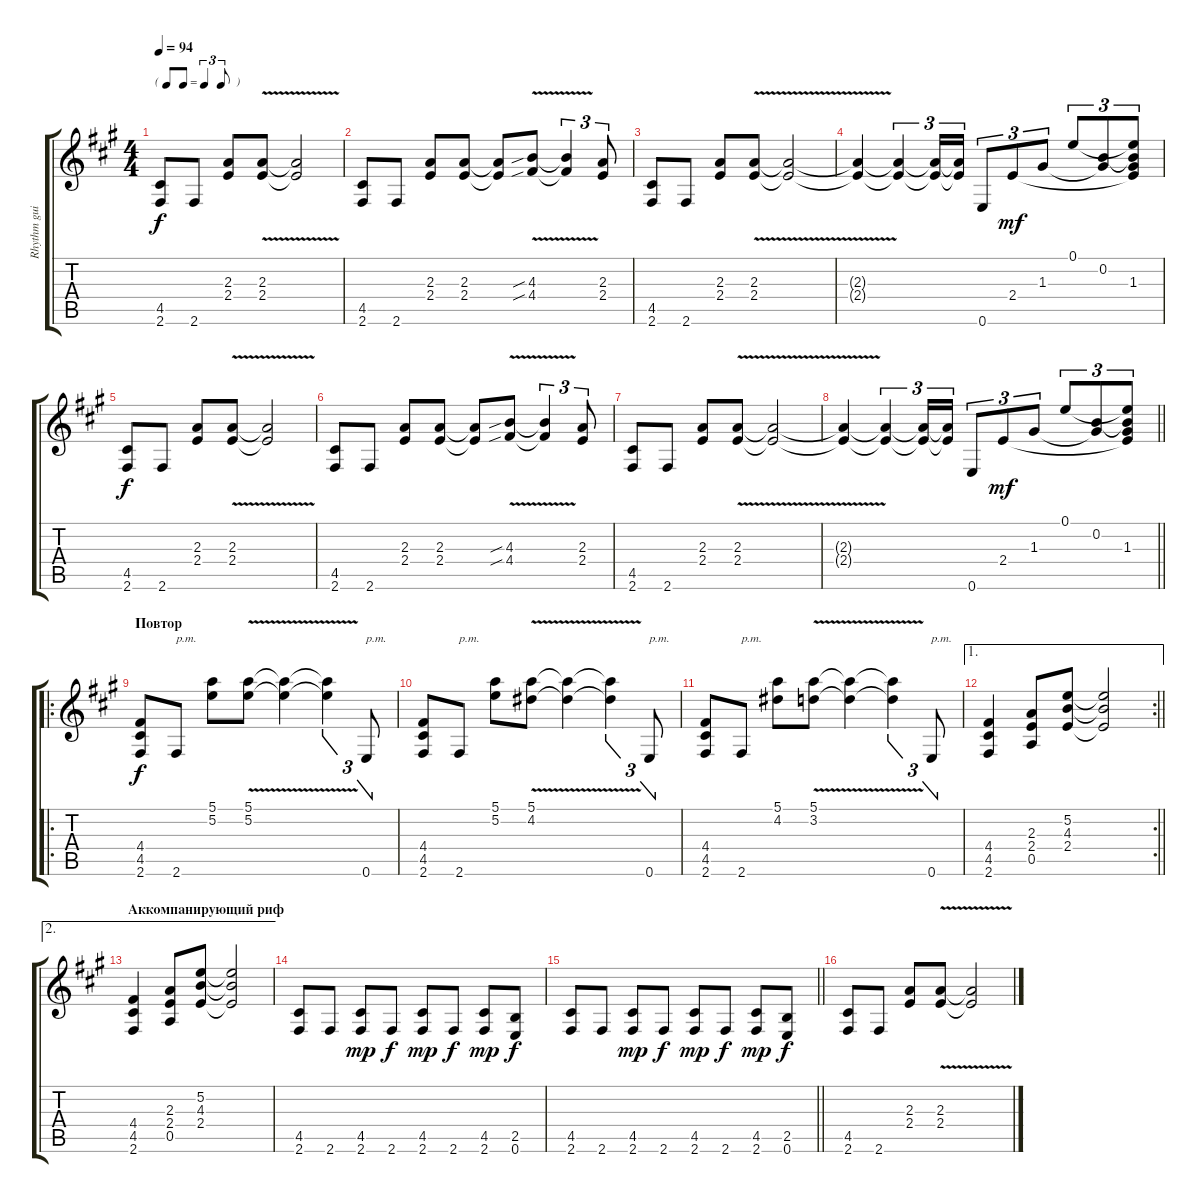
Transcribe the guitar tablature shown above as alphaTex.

\track ("Rhythm guitar" "Rhythm gui") {instrument distortionguitar}
\staff {score tabs}
\tuning (E4 B3 G3 D3 A2 E2) {hide}
\ts (4 4)
\tf triplet8th
\tempo 94
\clef g2
\ks f#minor
(4.5 2.6).8{dy f} 2.6.8 (2.3 2.4).8 (2.3{v} 2.4).8 (2.3{v t} 2.4{v t}).2 |
(4.5 2.6).8 2.6.8 (2.3 2.4).8 (2.3 2.4).8 (2.3{t} 2.4{t}).8 (4.3{v sib} 4.4{sib}).8 (4.3{v t} 4.4{t}).4{tu (3 2)} (2.3 2.4).8{tu (3 2)} |
(4.5 2.6).8 2.6.8 (2.3 2.4).8 (2.3{v} 2.4).8 (2.3{v t} 2.4{v t}).2 |
(2.3{t} 2.4{t}).4 (2.3{t} 2.4{t}).4{tu (3 2)} (2.3{t} 2.4{t}).16{tu (3 2)} (2.3{t} 2.4{t}).16{tu (3 2)} 0.6.8{tu (3 2)} 2.4.8{tu (3 2) dy mf} 1.3.8{tu (3 2)} 0.1.8{tu (3 2)} (0.2 1.3{t}).8{tu (3 2)} (0.1{t} 0.2{t} 1.3 2.4{t}).8{tu (3 2)} |
(4.5 2.6).8{dy f} 2.6.8 (2.3 2.4).8 (2.3{v} 2.4).8 (2.3{v t} 2.4{v t}).2 |
(4.5 2.6).8 2.6.8 (2.3 2.4).8 (2.3 2.4).8 (2.3{t} 2.4{t}).8 (4.3{v sib} 4.4{sib}).8 (4.3{v t} 4.4{t}).4{tu (3 2)} (2.3 2.4).8{tu (3 2)} |
(4.5 2.6).8 2.6.8 (2.3 2.4).8 (2.3{v} 2.4).8 (2.3{v t} 2.4{v t}).2 |
\barLineRight lightlight
(2.3{t} 2.4{t}).4 (2.3{t} 2.4{t}).4{tu (3 2)} (2.3{t} 2.4{t}).16{tu (3 2)} (2.3{t} 2.4{t}).16{tu (3 2)} 0.6.8{tu (3 2)} 2.4.8{tu (3 2) dy mf} 1.3.8{tu (3 2)} 0.1.8{tu (3 2)} (0.2 1.3{t}).8{tu (3 2)} (0.1{t} 0.2{t} 1.3 2.4{t}).8{tu (3 2)} |
\ro
\section ("" "Повтор")
(4.4 4.5 2.6).8{dy f} 2.6.8{txt "p.m."} (5.1 5.2).8 (5.1{v} 5.2).8 (5.1{v t} 5.2{v t}).4 (5.1{t} 5.2{t}).4{tu (3 2)} 0.6.8{tu (3 2) txt "p.m."} |
(4.4 4.5 2.6).8 2.6.8{txt "p.m."} (5.1 5.2).8 (5.1{v} 4.2{v}).8 (5.1{v t} 4.2{v t}).4 (5.1{t} 4.2{t}).4{tu (3 2)} 0.6.8{tu (3 2) txt "p.m."} |
(4.4 4.5 2.6).8 2.6.8{txt "p.m."} (5.1 4.2).8 (5.1{v} 3.2).8 (5.1{v t} 3.2{v t}).4 (5.1{t} 3.2{t}).4{tu (3 2)} 0.6.8{tu (3 2) txt "p.m."} |
\ae 1
\rc 2
\barLineRight lightlight
(4.4 4.5 2.6).4 (2.3 2.4 0.5).8 (5.2 4.3 2.4).8 (5.2{t} 4.3{t} 2.4{t}).2 |
\ae 2
\section ("" "Аккомпанирующий риф")
(4.4 4.5 2.6).4 (2.3 2.4 0.5).8 (5.2 4.3 2.4).8 (5.2{t} 4.3{t} 2.4{t}).2 |
(4.5 2.6).8 2.6.8 (4.5 2.6).8{dy mp} 2.6.8{dy f} (4.5 2.6).8{dy mp} 2.6.8{dy f} (4.5 2.6).8{dy mp} (2.5 0.6).8{dy f} |
\barLineRight lightlight
(4.5 2.6).8 2.6.8 (4.5 2.6).8{dy mp} 2.6.8{dy f} (4.5 2.6).8{dy mp} 2.6.8{dy f} (4.5 2.6).8{dy mp} (2.5 0.6).8{dy f} |
(4.5 2.6).8 2.6.8 (2.3 2.4).8 (2.3{v} 2.4).8 (2.3{v t} 2.4{v t}).2
